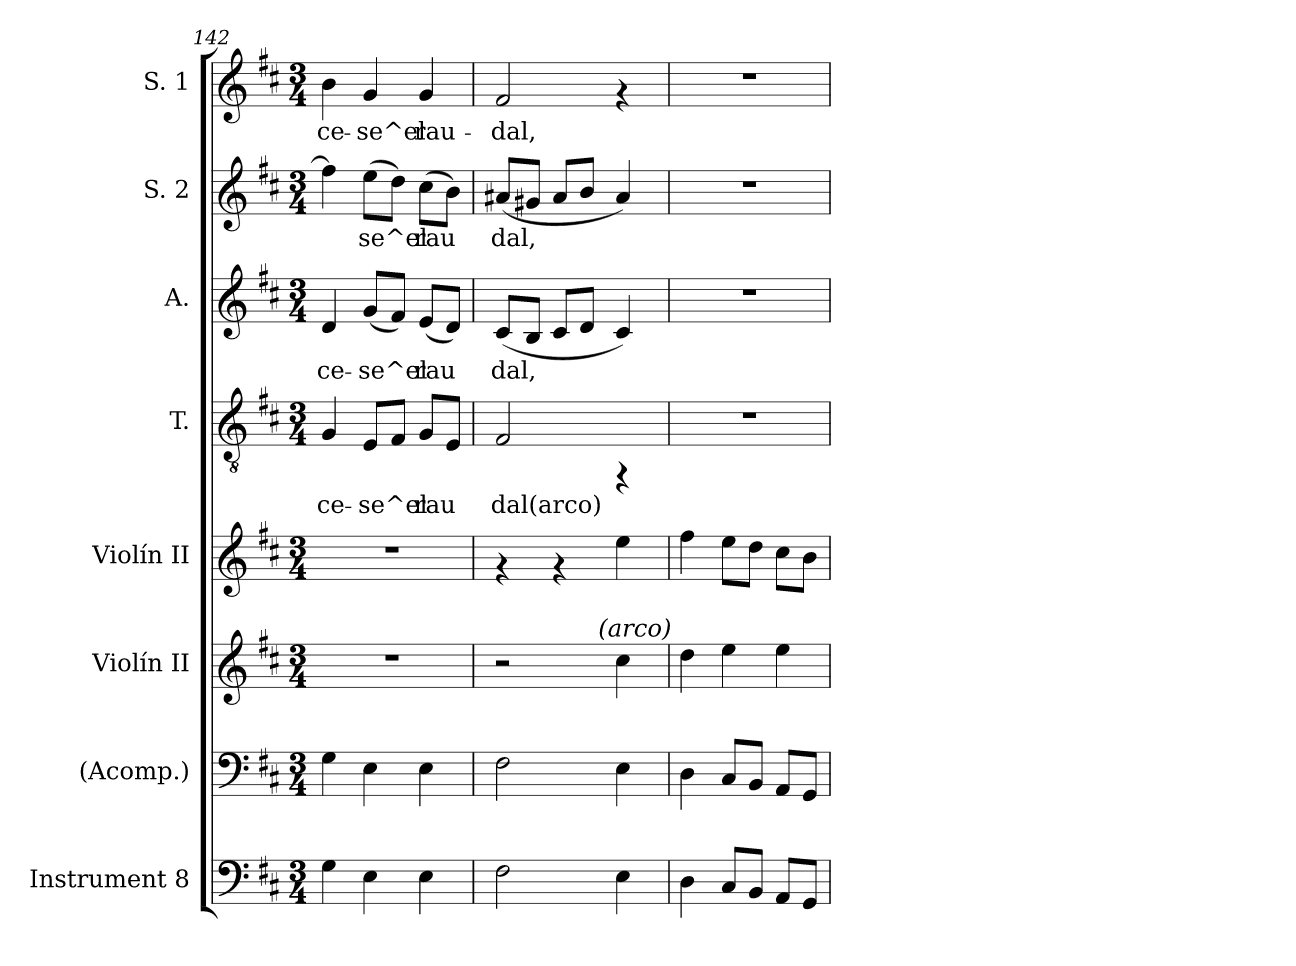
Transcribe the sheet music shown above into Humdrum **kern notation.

**kern	**kern	**kern	**kern	**kern	**text	**kern	**text	**kern	**text	**kern	**text
*part8	*part7	*part6	*part5	*part4	*part4	*part3	*part3	*part2	*part2	*part1	*part1
*staff8	*staff7	*staff6	*staff5	*staff4	*staff4	*staff3	*staff3	*staff2	*staff2	*staff1	*staff1
*I"Instrument 8	*I"(Acomp.)	*I"Violín II	*I"Violín II	*I"T.	*	*I"A.	*	*I"S. 2	*	*I"S. 1	*
*	*	*	*I'Violín I	*I'T.	*	*I'A.	*	*I'S. 2	*	*I'S. 1	*
*clefF4	*clefF4	*clefG2	*clefG2	*clefGv2	*	*clefG2	*	*clefG2	*	*clefG2	*
*k[f#c#]	*k[f#c#]	*k[f#c#]	*k[f#c#]	*k[f#c#]	*	*k[f#c#]	*	*k[f#c#]	*	*k[f#c#]	*
*D:	*D:	*D:	*D:	*D:	*	*D:	*	*D:	*	*D:	*
*M3/4	*M3/4	*M3/4	*M3/4	*M3/4	*	*M3/4	*	*M3/4	*	*M3/4	*
=142	=142	=142	=142	=142	=142	=142	=142	=142	=142	=142	=142
!	!	!	!	!	!LO:LY:b:cj	!	!LO:LY:b	!	!LO:LY:b:cj	!	!LO:LY:b:cj
4G\	4G\	2.r	2.r	4G/	ce-	4d/	ce-	4ff#\]	--	4b\	ce-
!	!	!	!	!	!LO:LY:b:cj	!	!LO:LY:b	!	!LO:LY:b:cj	!	!LO:LY:b:cj
4E\	4E\	.	.	8E/L	-se^el	(<8g/L	-se^el	(>8ee\L	-se^el	4g/	-se^el
!	!	!	!	!	!LO:LY:b:cj	!	!LO:LY:b	!	!LO:LY:b:cj	!	!
.	.	.	.	8F#/J	.	8f#/J)	.	8dd\J)	.	.	.
!	!	!	!	!	!LO:LY:b:cj	!	!LO:LY:b	!	!LO:LY:b:cj	!	!LO:LY:b:cj
4E\	4E\	.	.	8G/L	rau-	(<8e/L	rau-	(>8cc#\L	rau-	4g/	rau-
!	!	!	!	!	!LO:LY:b:cj	!	!LO:LY:b	!	!LO:LY:b:cj	!	!
.	.	.	.	8E/J	--	8d/J)	--	8b\J)	--	.	.
=143	=143	=143	=143	=143	=143	=143	=143	=143	=143	=143	=143
!	!	!	!	!	!LO:LY:b:cj	!	!LO:LY:b	!	!LO:LY:b:cj	!	!LO:LY:b:cj
*	*	*^	*	*	*	*	*	*	*	*	*
2F#\	2F#\	2r	4..ryy	4rf	2F#/	-dal(arco)	(>8c#/L	-dal,	(>8a#X/L	-dal,	2f#/	-dal,
!	!	!	!	!	!	!	!	!LO:LY:b	!	!LO:LY:b:cj	!	!
.	.	.	.	.	.	.	8B/J	.	8g#X/J	.	.	.
!	!	!	!	!	!	!	!	!LO:LY:b	!	!LO:LY:b:cj	!	!
.	.	.	.	4rf	.	.	8c#/L	.	8a#/L	.	.	.
!	!	!	!	!	!	!	!	!LO:LY:b	!	!LO:LY:b:cj	!	!
.	.	.	.	.	.	.	8d/J	.	8b/J	.	.	.
!	!	!	!LO:TX:a:i:t=(arco)	!	!	!	!	!	!	!	!	!
.	.	.	4ryy	.	.	.	.	.	.	.	.	.
!	!	!	!	!	!	!	!	!LO:LY:b	!	!LO:LY:b:cj	!	!
4E\	4E\	4cc#\	.	4ee\	4rFF	.	4c#/)	.	4a#/)	.	4rf	.
.	.	.	16ryy	.	.	.	.	.	.	.	.	.
*	*	*v	*v	*	*	*	*	*	*	*	*	*
=144	=144	=144	=144	=144	=144	=144	=144	=144	=144	=144	=144
4D\	4D\	4dd\	4ff#\	2.r	.	2.r	.	2.r	.	2.r	.
8C#/L	8C#/L	4ee\	8ee\L	.	.	.	.	.	.	.	.
8BB/J	8BB/J	.	8dd\J	.	.	.	.	.	.	.	.
8AA/L	8AA/L	4ee\	8cc#\L	.	.	.	.	.	.	.	.
8GG/J	8GG/J	.	8b\J	.	.	.	.	.	.	.	.
=	=	=	=	=	=	=	=	=	=	=	=
*-	*-	*-	*-	*-	*-	*-	*-	*-	*-	*-	*-
